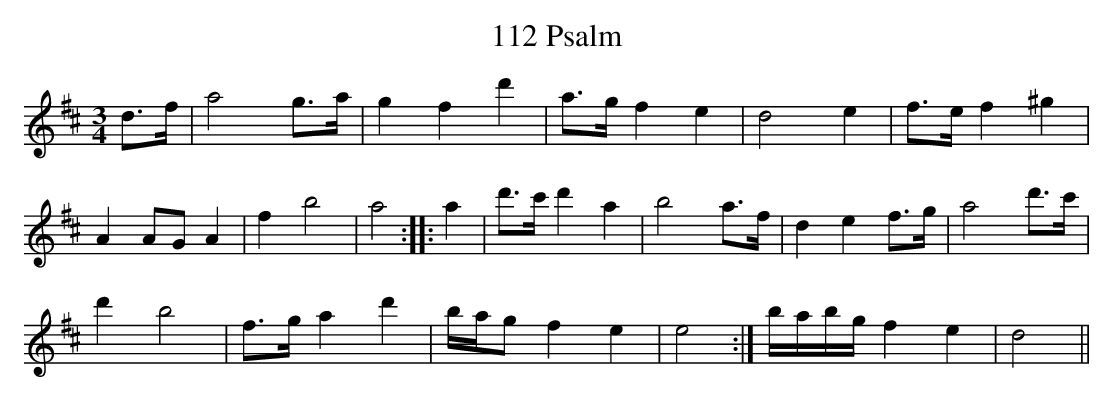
X:1.2
T: 112 Psalm
M: 3/4
L: 1/8
K: D
d>f | a4 g>a | g2f2d'2 | a>g f2e2 | d4e2 | f>e f2 ^g2 |
A2 AG A2 |f2 b4 | a4 :|: a2 | d'>c' d'2 a2 | b4 a>f | d2e2 f>g | a4d'>c' |
d'2b4 | f>g a2d'2 | b/a/g f2 e2 | e4 :| b/a/b/g/ f2e2 | d4 ||
